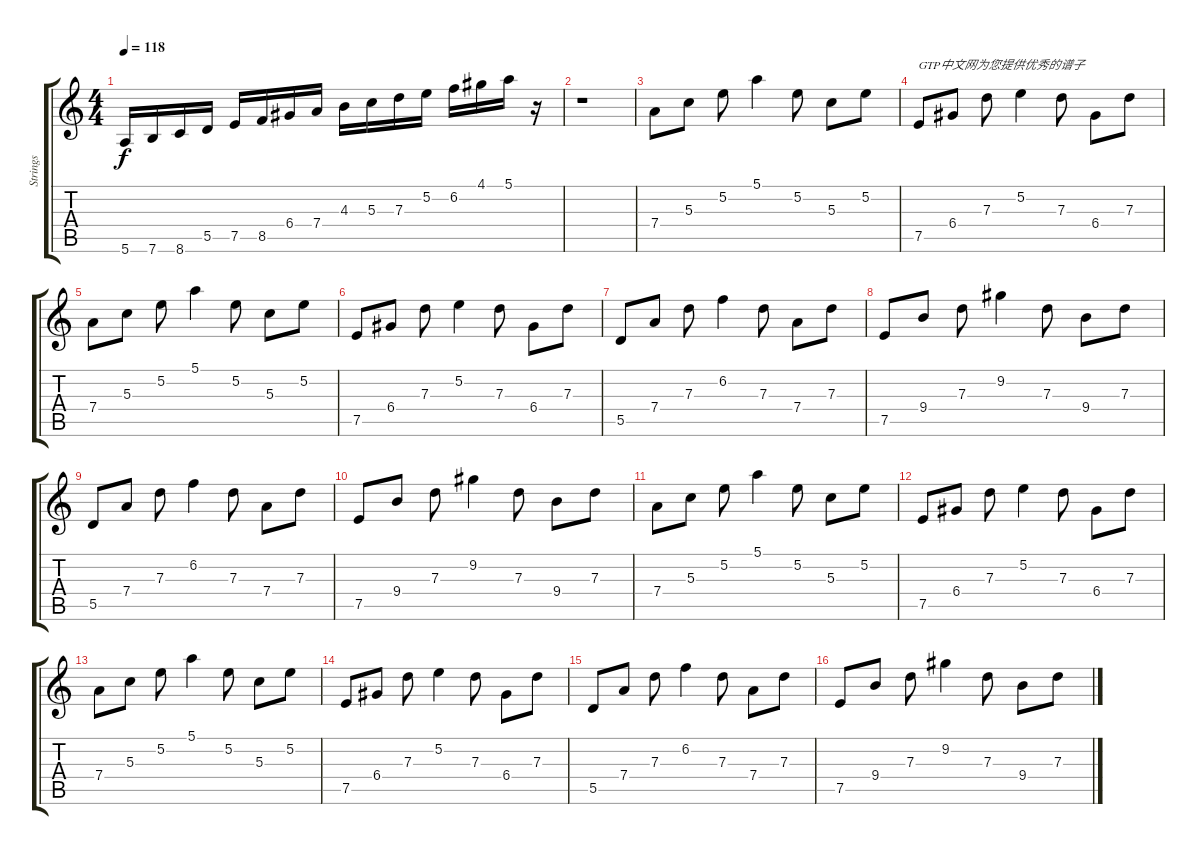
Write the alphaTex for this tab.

\track ("Strings" "Strings") {instrument acousticguitarnylon}
\staff {score tabs}
\tuning (E4 B3 G3 D3 A2 E2) {hide}
\ts (4 4)
\tempo 118
\clef g2
\ks c
5.6.16{dy f instrument acousticguitarnylon} 7.6.16 8.6.16 5.5.16 7.5.16 8.5.16 6.4.16 7.4.16 4.3.16 5.3.16 7.3.16 5.2.16 6.2.16 4.1.16 5.1.16 r.16 |
r.1 |
7.4.8 5.3.8 5.2.8 5.1.4 5.2.8 5.3.8 5.2.8 |
7.5.8{txt "GTP中文网为您提供优秀的谱子"} 6.4.8 7.3.8 5.2.4 7.3.8 6.4.8 7.3.8 |
7.4.8 5.3.8 5.2.8 5.1.4 5.2.8 5.3.8 5.2.8 |
7.5.8 6.4.8 7.3.8 5.2.4 7.3.8 6.4.8 7.3.8 |
5.5.8 7.4.8 7.3.8 6.2.4 7.3.8 7.4.8 7.3.8 |
7.5.8 9.4.8 7.3.8 9.2.4 7.3.8 9.4.8 7.3.8 |
5.5.8 7.4.8 7.3.8 6.2.4 7.3.8 7.4.8 7.3.8 |
7.5.8 9.4.8 7.3.8 9.2.4 7.3.8 9.4.8 7.3.8 |
7.4.8 5.3.8 5.2.8 5.1.4 5.2.8 5.3.8 5.2.8 |
7.5.8 6.4.8 7.3.8 5.2.4 7.3.8 6.4.8 7.3.8 |
7.4.8 5.3.8 5.2.8 5.1.4 5.2.8 5.3.8 5.2.8 |
7.5.8 6.4.8 7.3.8 5.2.4 7.3.8 6.4.8 7.3.8 |
5.5.8 7.4.8 7.3.8 6.2.4 7.3.8 7.4.8 7.3.8 |
7.5.8 9.4.8 7.3.8 9.2.4 7.3.8 9.4.8 7.3.8
